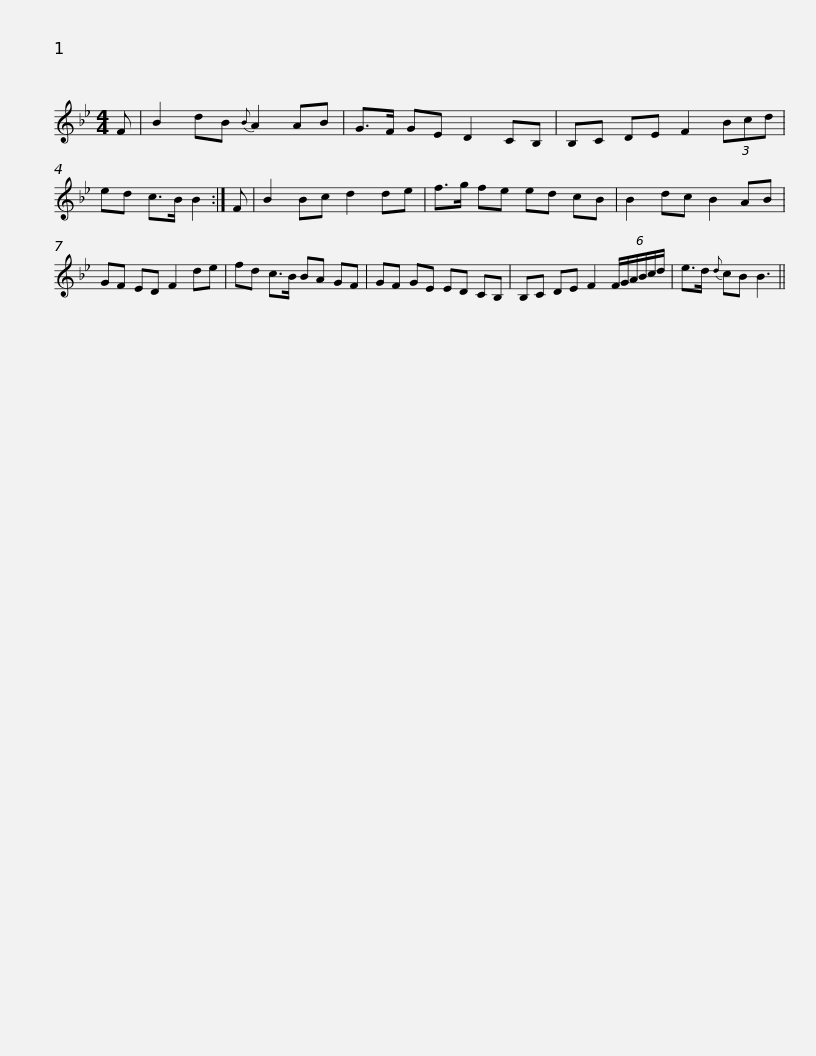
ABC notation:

X:1
L:1/8
M:4/4
I:linebreak $
K:Bb
V:1 treble
V:1
 F | B2 dB{B} A2 AB | G>F GE D2 CB, | B,C DE F2 (3Bcd | ed c>B B2 :| %5
 F | B2 Bc d2 de |$ f>g fe ed cB | B2 dc B2 AB | GF ED F2 de | %10
 fd c>B BA GF | GF GE ED CB, |$ B,C DE F2 (6:2:6F/G/A/B/c/d/ | e>d{d} cB B3 || %14
